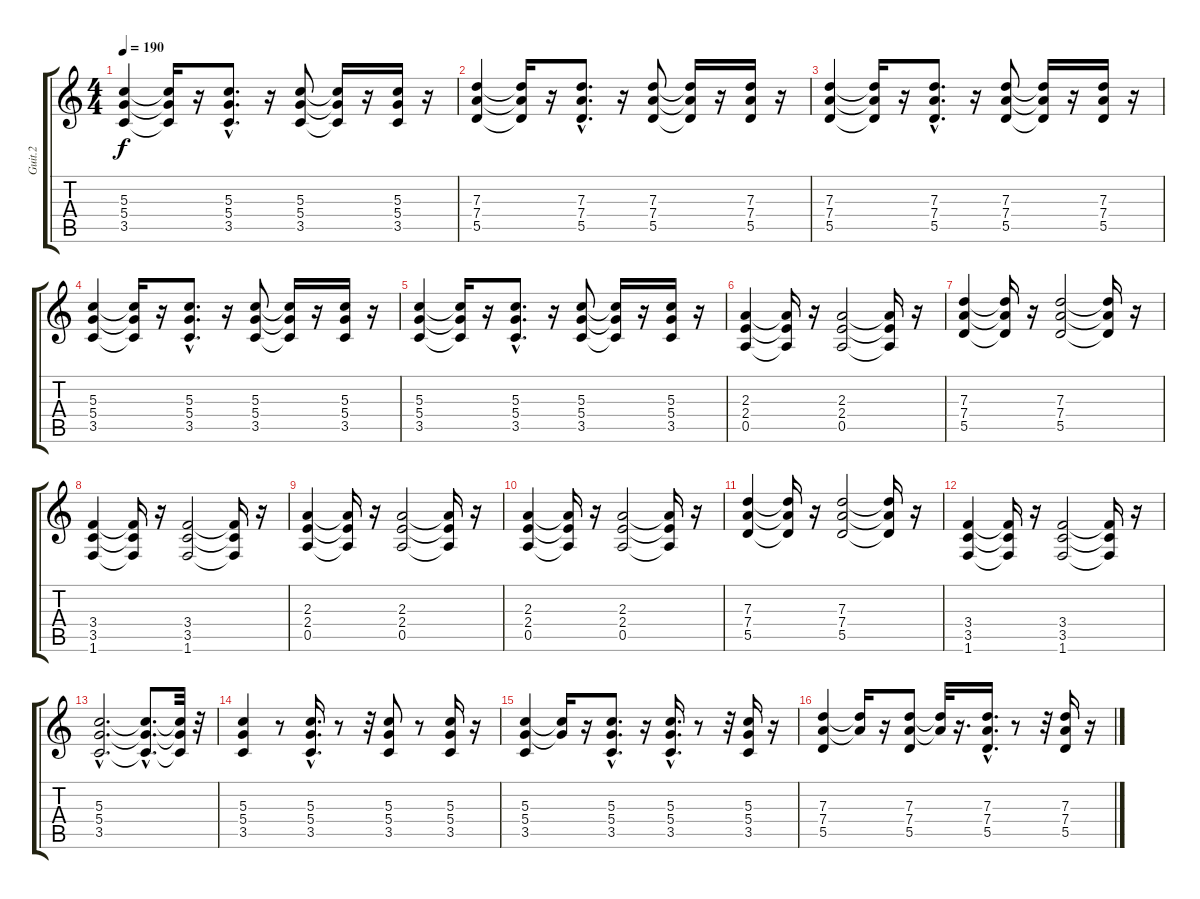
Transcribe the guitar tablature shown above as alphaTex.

\track ("Guit.2" "Guit.2") {instrument overdrivenguitar}
\staff {score tabs}
\tuning (E4 B3 G3 D3 A2 E2) {hide}
\ts (4 4)
\tempo 190
\clef g2
\ks c
(5.3 5.4 3.5).4{dy f} (5.3{t} 5.4{t} 3.5{t}).16 r.16 (5.3 5.4{hac} 3.5{hac}).8{d} r.16 (5.3 5.4 3.5).8 (5.3{t} 5.4{t} 3.5{t}).16 r.16 (5.3 5.4 3.5).16 r.16 |
(7.3 7.4 5.5).4 (7.3{t} 7.4{t} 5.5{t}).16 r.16 (7.3{hac} 7.4{hac} 5.5{hac}).8{d} r.16 (7.3 7.4 5.5).8 (7.3{t} 7.4{t} 5.5{t}).16 r.16 (7.3 7.4 5.5).16 r.16 |
(7.3 7.4 5.5).4 (7.3{t} 7.4{t} 5.5{t}).16 r.16 (7.3{hac} 7.4{hac} 5.5{hac}).8{d} r.16 (7.3 7.4 5.5).8 (7.3{t} 7.4{t} 5.5{t}).16 r.16 (7.3 7.4 5.5).16 r.16 |
(5.3 5.4 3.5).4 (5.3{t} 5.4{t} 3.5{t}).16 r.16 (5.3 5.4{hac} 3.5{hac}).8{d} r.16 (5.3 5.4 3.5).8 (5.3{t} 5.4{t} 3.5{t}).16 r.16 (5.3 5.4 3.5).16 r.16 |
(5.3 5.4 3.5).4 (5.3{t} 5.4{t} 3.5{t}).16 r.16 (5.3 5.4{hac} 3.5{hac}).8{d} r.16 (5.3 5.4 3.5).8 (5.3{t} 5.4{t} 3.5{t}).16 r.16 (5.3 5.4 3.5).16 r.16 |
(2.3 2.4 0.5).4 (2.3{t} 2.4{t} 0.5{t}).16 r.16 (2.3 2.4 0.5).2 (2.3{t} 2.4{t} 0.5{t}).16 r.16 |
(7.3 7.4 5.5).4 (7.3{t} 7.4{t} 5.5{t}).16 r.16 (7.3 7.4 5.5).2 (7.3{t} 7.4{t} 5.5{t}).16 r.16 |
(3.4 3.5 1.6).4 (3.4{t} 3.5{t} 1.6{t}).16 r.16 (3.4 3.5 1.6).2 (3.4{t} 3.5{t} 1.6{t}).16 r.16 |
(2.3 2.4 0.5).4 (2.3{t} 2.4{t} 0.5{t}).16 r.16 (2.3 2.4 0.5).2 (2.3{t} 2.4{t} 0.5{t}).16 r.16 |
(2.3 2.4 0.5).4 (2.3{t} 2.4{t} 0.5{t}).16 r.16 (2.3 2.4 0.5).2 (2.3{t} 2.4{t} 0.5{t}).16 r.16 |
(7.3 7.4 5.5).4 (7.3{t} 7.4{t} 5.5{t}).16 r.16 (7.3 7.4 5.5).2 (7.3{t} 7.4{t} 5.5{t}).16 r.16 |
(3.4 3.5 1.6).4 (3.4{t} 3.5{t} 1.6{t}).16 r.16 (3.4 3.5 1.6).2 (3.4{t} 3.5{t} 1.6{t}).16 r.16 |
(5.3{hac} 5.4{hac} 3.5{hac}).2{d} (5.3{hac t} 5.4{hac t} 3.5{hac t}).8{d} (5.3{t} 5.4{t} 3.5{t}).32 r.32 |
(5.3 5.4 3.5).4 r.8 (5.3{hac} 5.4 3.5{hac}).16{d} r.8 r.32 (5.3 5.4 3.5).8 r.8 (5.3 5.4 3.5).16 r.16 |
(5.3 5.4 3.5).4 (5.3{t} 5.4{t}).16 r.16 (5.3{hac} 5.4{hac} 3.5{hac}).8{d} r.16 (5.3{hac} 5.4{hac} 3.5{hac}).16{d} r.8 r.32 (5.3 5.4 3.5).16 r.16 |
(7.3 7.4 5.5).4 (7.3{t} 7.4{t}).16 r.16 (7.3 7.4 5.5).8 (7.3{t} 7.4{t}).32 r.16{d} (7.3{hac} 7.4{hac} 5.5{hac}).16{d} r.8 r.32 (7.3 7.4 5.5).16 r.16
